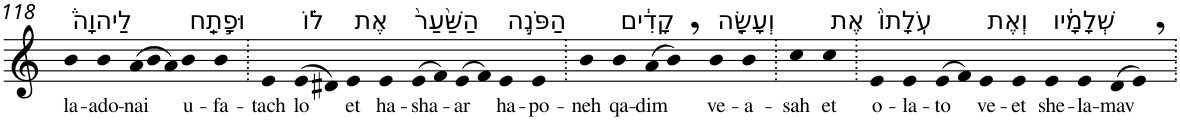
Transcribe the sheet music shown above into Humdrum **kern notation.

**kern	**text
*part1	*part1
*staff1	*staff1
*I"Piano	*
*I'Pno	*
!!LO:PB:g=z
*clefG2	*
*k[]	*
=118	=118
!LO:TX:a:t=לַיהוָה֒	!
!	!LO:LY:b
4b	la-
!	!LO:LY:b
4b	-ado-
*Xtuplet	*
!	!LO:LY:b
(>12a	-nai
12b	.
12a)	.
!LO:TX:a:t=וּפָ֣תַֽח	!
!	!LO:LY:b
4b	u-
!	!LO:LY:b
4b	-fa-
=119.	=119.
!	!LO:LY:b
4e	-tach
!LO:TX:a:t=ל֗וֹ	!
!	!LO:LY:b
(>8e	lo
8d#X)	.
!LO:TX:a:t=אֶת	!
!	!LO:LY:b
4e	et
!LO:TX:a:t=הַשַּׁ֙עַר֙	!
!	!LO:LY:b
4e	ha-
!	!LO:LY:b
(>8e	-sha-
8f)	.
!	!LO:LY:b
(>8e	-ar
8f)	.
!LO:TX:a:t=הַפֹּנֶ֣ה	!
!	!LO:LY:b
4e	ha-
!	!LO:LY:b
4e	-po-
=120.	=120.
!	!LO:LY:b
4b	-neh
!LO:TX:a:t=קָדִ֔ים	!
!	!LO:LY:b
4b	qa-
!	!LO:LY:b
(>8a	-dim
8b,)	.
!LO:TX:a:t=וְעָשָׂ֤ה	!
!	!LO:LY:b
4b	ve-
!	!LO:LY:b
4b	-a-
=121.	=121.
!	!LO:LY:b
4cc	-sah
!LO:TX:a:t=אֶת	!
!	!LO:LY:b
4cc	et
=122.	=122.
!LO:TX:a:t=עֹֽלָתוֹ֙	!
!	!LO:LY:b
4e	o-
!	!LO:LY:b
4e	-la-
!	!LO:LY:b
(>8e	-to
8f)	.
!LO:TX:a:t=וְאֶת	!
!	!LO:LY:b
4e	ve-
!	!LO:LY:b
4e	-et
!LO:TX:a:t=שְׁלָמָ֔יו	!
!	!LO:LY:b
4e	she-
!	!LO:LY:b
4e	-la-
!	!LO:LY:b
(>8d	-mav
8e,)	.
=.	=.
*-	*-
